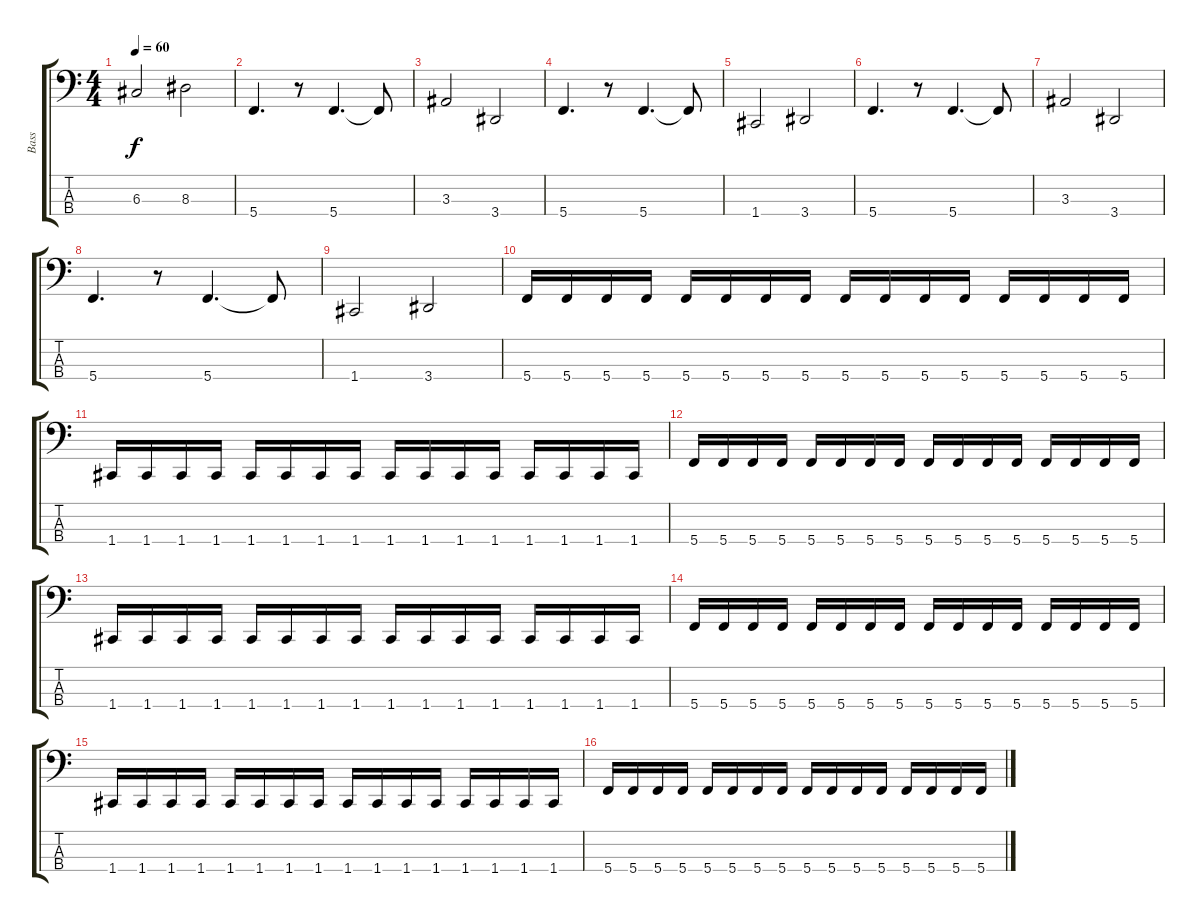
\track ("Bass" "Bass") {instrument electricbassfinger}
\staff {score tabs}
\tuning (F2 C2 G1 C1) {hide}
\ts (4 4)
\tempo 60
\clef f4
\ks c
6.3.2{dy f} 8.3.2 |
5.4.4{d} r.8 5.4.4{d} 5.4{t}.8 |
3.3.2 3.4.2 |
5.4.4{d} r.8 5.4.4{d} 5.4{t}.8 |
1.4.2 3.4.2 |
5.4.4{d} r.8 5.4.4{d} 5.4{t}.8 |
3.3.2 3.4.2 |
5.4.4{d} r.8 5.4.4{d} 5.4{t}.8 |
1.4.2 3.4.2 |
5.4.16 5.4.16 5.4.16 5.4.16 5.4.16 5.4.16 5.4.16 5.4.16 5.4.16 5.4.16 5.4.16 5.4.16 5.4.16 5.4.16 5.4.16 5.4.16 |
1.4.16 1.4.16 1.4.16 1.4.16 1.4.16 1.4.16 1.4.16 1.4.16 1.4.16 1.4.16 1.4.16 1.4.16 1.4.16 1.4.16 1.4.16 1.4.16 |
5.4.16 5.4.16 5.4.16 5.4.16 5.4.16 5.4.16 5.4.16 5.4.16 5.4.16 5.4.16 5.4.16 5.4.16 5.4.16 5.4.16 5.4.16 5.4.16 |
1.4.16 1.4.16 1.4.16 1.4.16 1.4.16 1.4.16 1.4.16 1.4.16 1.4.16 1.4.16 1.4.16 1.4.16 1.4.16 1.4.16 1.4.16 1.4.16 |
5.4.16 5.4.16 5.4.16 5.4.16 5.4.16 5.4.16 5.4.16 5.4.16 5.4.16 5.4.16 5.4.16 5.4.16 5.4.16 5.4.16 5.4.16 5.4.16 |
1.4.16 1.4.16 1.4.16 1.4.16 1.4.16 1.4.16 1.4.16 1.4.16 1.4.16 1.4.16 1.4.16 1.4.16 1.4.16 1.4.16 1.4.16 1.4.16 |
5.4.16 5.4.16 5.4.16 5.4.16 5.4.16 5.4.16 5.4.16 5.4.16 5.4.16 5.4.16 5.4.16 5.4.16 5.4.16 5.4.16 5.4.16 5.4.16
